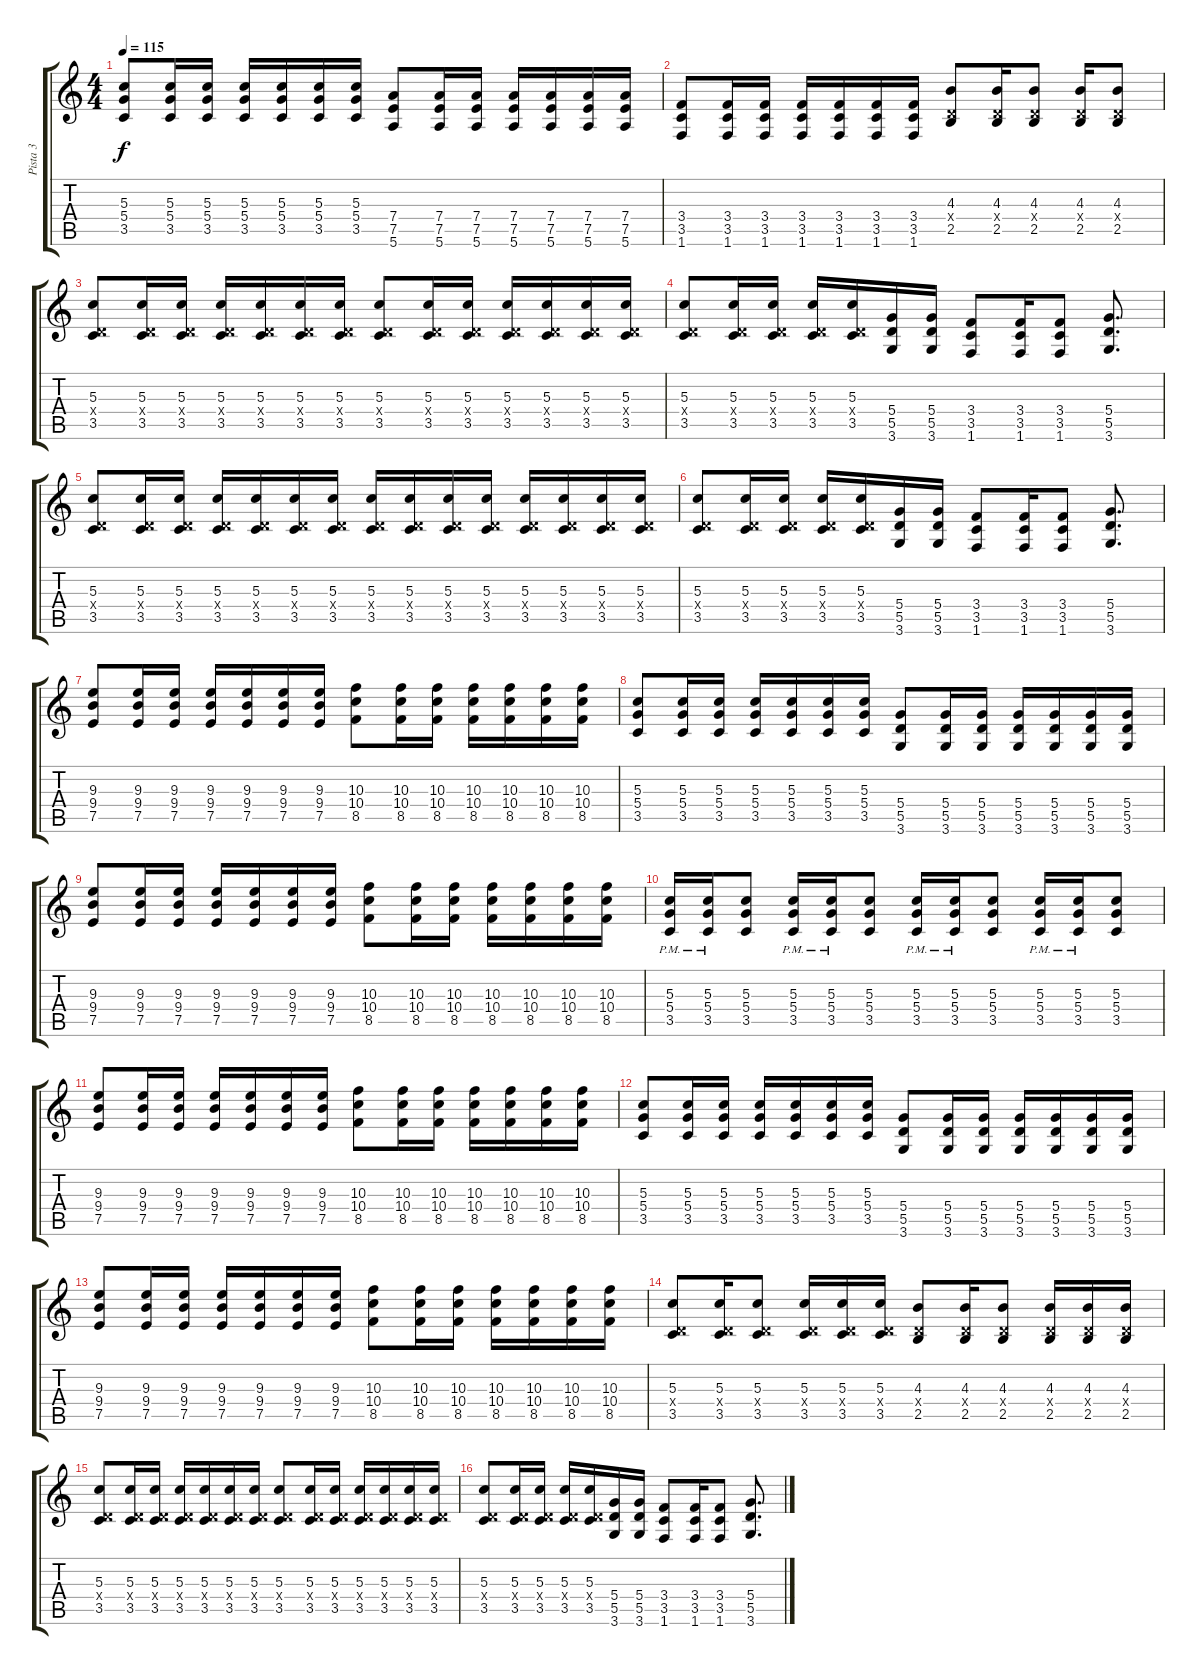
\track ("Pista 3" "Pista 3") {instrument distortionguitar}
\staff {score tabs}
\tuning (E4 B3 G3 D3 A2 E2) {hide}
\ts (4 4)
\tempo 115
\clef g2
\ks c
(5.3 5.4 3.5).8{dy f} (5.3 5.4 3.5).16 (5.3 5.4 3.5).16 (5.3 5.4 3.5).16 (5.3 5.4 3.5).16 (5.3 5.4 3.5).16 (5.3 5.4 3.5).16 (7.4 7.5 5.6).8 (7.4 7.5 5.6).16 (7.4 7.5 5.6).16 (7.4 7.5 5.6).16 (7.4 7.5 5.6).16 (7.4 7.5 5.6).16 (7.4 7.5 5.6).16 |
(3.4 3.5 1.6).8 (3.4 3.5 1.6).16 (3.4 3.5 1.6).16 (3.4 3.5 1.6).16 (3.4 3.5 1.6).16 (3.4 3.5 1.6).16 (3.4 3.5 1.6).16 (4.3 0.4{x} 2.5).8 (4.3 0.4{x} 2.5).16 (4.3 0.4{x} 2.5).8 (4.3 0.4{x} 2.5).16 (4.3 0.4{x} 2.5).8 |
(5.3 0.4{x} 3.5).8 (5.3 0.4{x} 3.5).16 (5.3 0.4{x} 3.5).16 (5.3 0.4{x} 3.5).16 (5.3 0.4{x} 3.5).16 (5.3 0.4{x} 3.5).16 (5.3 0.4{x} 3.5).16 (5.3 0.4{x} 3.5).8 (5.3 0.4{x} 3.5).16 (5.3 0.4{x} 3.5).16 (5.3 0.4{x} 3.5).16 (5.3 0.4{x} 3.5).16 (5.3 0.4{x} 3.5).16 (5.3 0.4{x} 3.5).16 |
(5.3 0.4{x} 3.5).8 (5.3 0.4{x} 3.5).16 (5.3 0.4{x} 3.5).16 (5.3 0.4{x} 3.5).16 (5.3 0.4{x} 3.5).16 (5.4 5.5 3.6).16 (5.4 5.5 3.6).16 (3.4 3.5 1.6).8 (3.4 3.5 1.6).16 (3.4 3.5 1.6).8 (5.4 5.5 3.6).8{d} |
(5.3 0.4{x} 3.5).8 (5.3 0.4{x} 3.5).16 (5.3 0.4{x} 3.5).16 (5.3 0.4{x} 3.5).16 (5.3 0.4{x} 3.5).16 (5.3 0.4{x} 3.5).16 (5.3 0.4{x} 3.5).16 (5.3 0.4{x} 3.5).16 (5.3 0.4{x} 3.5).16 (5.3 0.4{x} 3.5).16 (5.3 0.4{x} 3.5).16 (5.3 0.4{x} 3.5).16 (5.3 0.4{x} 3.5).16 (5.3 0.4{x} 3.5).16 (5.3 0.4{x} 3.5).16 |
(5.3 0.4{x} 3.5).8 (5.3 0.4{x} 3.5).16 (5.3 0.4{x} 3.5).16 (5.3 0.4{x} 3.5).16 (5.3 0.4{x} 3.5).16 (5.4 5.5 3.6).16 (5.4 5.5 3.6).16 (3.4 3.5 1.6).8 (3.4 3.5 1.6).16 (3.4 3.5 1.6).8 (5.4 5.5 3.6).8{d} |
(9.3 9.4 7.5).8 (9.3 9.4 7.5).16 (9.3 9.4 7.5).16 (9.3 9.4 7.5).16 (9.3 9.4 7.5).16 (9.3 9.4 7.5).16 (9.3 9.4 7.5).16 (10.3 10.4 8.5).8 (10.3 10.4 8.5).16 (10.3 10.4 8.5).16 (10.3 10.4 8.5).16 (10.3 10.4 8.5).16 (10.3 10.4 8.5).16 (10.3 10.4 8.5).16 |
(5.3 5.4 3.5).8 (5.3 5.4 3.5).16 (5.3 5.4 3.5).16 (5.3 5.4 3.5).16 (5.3 5.4 3.5).16 (5.3 5.4 3.5).16 (5.3 5.4 3.5).16 (5.4 5.5 3.6).8 (5.4 5.5 3.6).16 (5.4 5.5 3.6).16 (5.4 5.5 3.6).16 (5.4 5.5 3.6).16 (5.4 5.5 3.6).16 (5.4 5.5 3.6).16 |
(9.3 9.4 7.5).8 (9.3 9.4 7.5).16 (9.3 9.4 7.5).16 (9.3 9.4 7.5).16 (9.3 9.4 7.5).16 (9.3 9.4 7.5).16 (9.3 9.4 7.5).16 (10.3 10.4 8.5).8 (10.3 10.4 8.5).16 (10.3 10.4 8.5).16 (10.3 10.4 8.5).16 (10.3 10.4 8.5).16 (10.3 10.4 8.5).16 (10.3 10.4 8.5).16 |
(5.3{pm} 5.4{pm} 3.5{pm}).16 (5.3{pm} 5.4{pm} 3.5{pm}).16 (5.3 5.4 3.5).8 (5.3{pm} 5.4{pm} 3.5{pm}).16 (5.3{pm} 5.4{pm} 3.5{pm}).16 (5.3 5.4 3.5).8 (5.3{pm} 5.4{pm} 3.5{pm}).16 (5.3{pm} 5.4{pm} 3.5{pm}).16 (5.3 5.4 3.5).8 (5.3{pm} 5.4{pm} 3.5{pm}).16 (5.3{pm} 5.4{pm} 3.5{pm}).16 (5.3 5.4 3.5).8 |
(9.3 9.4 7.5).8 (9.3 9.4 7.5).16 (9.3 9.4 7.5).16 (9.3 9.4 7.5).16 (9.3 9.4 7.5).16 (9.3 9.4 7.5).16 (9.3 9.4 7.5).16 (10.3 10.4 8.5).8 (10.3 10.4 8.5).16 (10.3 10.4 8.5).16 (10.3 10.4 8.5).16 (10.3 10.4 8.5).16 (10.3 10.4 8.5).16 (10.3 10.4 8.5).16 |
(5.3 5.4 3.5).8 (5.3 5.4 3.5).16 (5.3 5.4 3.5).16 (5.3 5.4 3.5).16 (5.3 5.4 3.5).16 (5.3 5.4 3.5).16 (5.3 5.4 3.5).16 (5.4 5.5 3.6).8 (5.4 5.5 3.6).16 (5.4 5.5 3.6).16 (5.4 5.5 3.6).16 (5.4 5.5 3.6).16 (5.4 5.5 3.6).16 (5.4 5.5 3.6).16 |
(9.3 9.4 7.5).8 (9.3 9.4 7.5).16 (9.3 9.4 7.5).16 (9.3 9.4 7.5).16 (9.3 9.4 7.5).16 (9.3 9.4 7.5).16 (9.3 9.4 7.5).16 (10.3 10.4 8.5).8 (10.3 10.4 8.5).16 (10.3 10.4 8.5).16 (10.3 10.4 8.5).16 (10.3 10.4 8.5).16 (10.3 10.4 8.5).16 (10.3 10.4 8.5).16 |
(5.3 0.4{x} 3.5).8 (5.3 0.4{x} 3.5).16 (5.3 0.4{x} 3.5).8 (5.3 0.4{x} 3.5).16 (5.3 0.4{x} 3.5).16 (5.3 0.4{x} 3.5).16 (4.3 0.4{x} 2.5).8 (4.3 0.4{x} 2.5).16 (4.3 0.4{x} 2.5).8 (4.3 0.4{x} 2.5).16 (4.3 0.4{x} 2.5).16 (4.3 0.4{x} 2.5).16 |
(5.3 0.4{x} 3.5).8 (5.3 0.4{x} 3.5).16 (5.3 0.4{x} 3.5).16 (5.3 0.4{x} 3.5).16 (5.3 0.4{x} 3.5).16 (5.3 0.4{x} 3.5).16 (5.3 0.4{x} 3.5).16 (5.3 0.4{x} 3.5).8 (5.3 0.4{x} 3.5).16 (5.3 0.4{x} 3.5).16 (5.3 0.4{x} 3.5).16 (5.3 0.4{x} 3.5).16 (5.3 0.4{x} 3.5).16 (5.3 0.4{x} 3.5).16 |
(5.3 0.4{x} 3.5).8 (5.3 0.4{x} 3.5).16 (5.3 0.4{x} 3.5).16 (5.3 0.4{x} 3.5).16 (5.3 0.4{x} 3.5).16 (5.4 5.5 3.6).16 (5.4 5.5 3.6).16 (3.4 3.5 1.6).8 (3.4 3.5 1.6).16 (3.4 3.5 1.6).8 (5.4 5.5 3.6).8{d}
